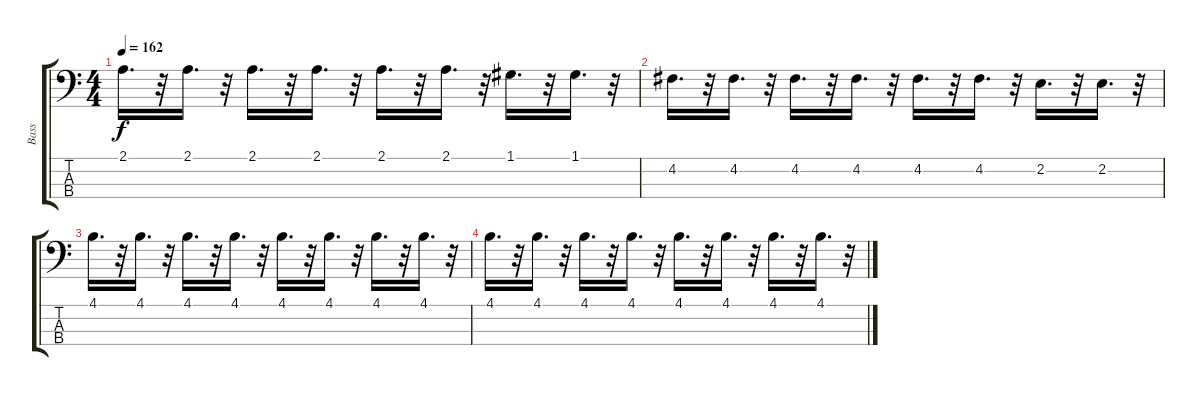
\track ("Bass" "Bass") {instrument electricbasspick}
\staff {score tabs}
\tuning (G2 D2 A1 E1) {hide}
\ts (4 4)
\tempo 162
\clef f4
\ks c
2.1.16{d dy f} r.32 2.1.16{d} r.32 2.1.16{d} r.32 2.1.16{d} r.32 2.1.16{d} r.32 2.1.16{d} r.32 1.1.16{d} r.32 1.1.16{d} r.32 |
4.2.16{d} r.32 4.2.16{d} r.32 4.2.16{d} r.32 4.2.16{d} r.32 4.2.16{d} r.32 4.2.16{d} r.32 2.2.16{d} r.32 2.2.16{d} r.32 |
4.1.16{d} r.32 4.1.16{d} r.32 4.1.16{d} r.32 4.1.16{d} r.32 4.1.16{d} r.32 4.1.16{d} r.32 4.1.16{d} r.32 4.1.16{d} r.32 |
4.1.16{d} r.32 4.1.16{d} r.32 4.1.16{d} r.32 4.1.16{d} r.32 4.1.16{d} r.32 4.1.16{d} r.32 4.1.16{d} r.32 4.1.16{d} r.32
